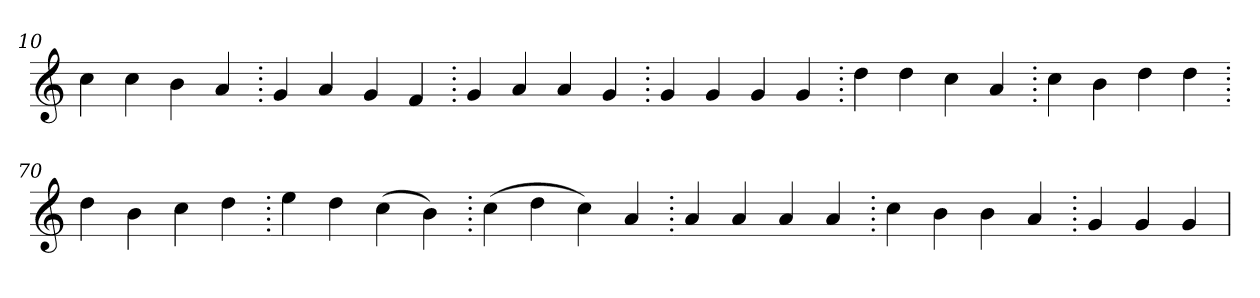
**kern
*part1
*staff1
*clefG2
=10.
4cc
4cc
4b
4a
=20.
4g
4a
4g
4f
=30.
4g
4a
4a
4g
=40.
4g
4g
4g
4g
=50.
4dd
4dd
4cc
4a
=60.
4cc
4b
4dd
4dd
=70.
4dd
4b
4cc
4dd
=80.
4ee
4dd
(>4cc
4b)
=90.
(>4cc
4dd
4cc)
4a
=100.
4a
4a
4a
4a
=110.
4cc
4b
4b
4a
=120.
4g
4g
4g
=
*-
